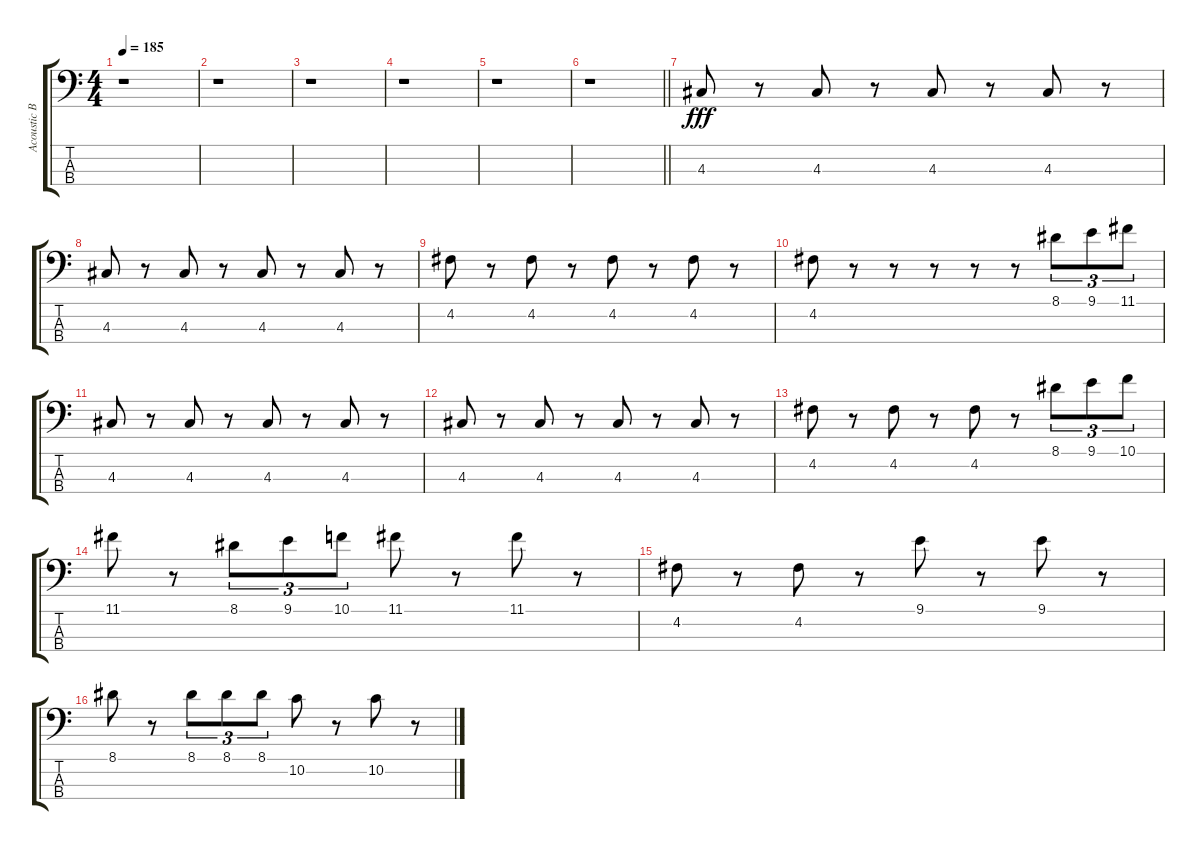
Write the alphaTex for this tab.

\track ("Acoustic Bass " "Acoustic B") {instrument electricbassfinger}
\staff {score tabs}
\tuning (G2 D2 A1 E1) {hide}
\ts (4 4)
\tempo 185
\clef f4
\ks c
r.1{dy fff} |
r.1 |
r.1 |
r.1 |
r.1 |
\barLineRight lightlight
r.1 |
4.3.8 r.8 4.3.8 r.8 4.3.8 r.8 4.3.8 r.8 |
4.3.8 r.8 4.3.8 r.8 4.3.8 r.8 4.3.8 r.8 |
4.2.8 r.8 4.2.8 r.8 4.2.8 r.8 4.2.8 r.8 |
4.2.8 r.8 r.8 r.8 r.8 r.8 8.1.8{tu (3 2)} 9.1.8{tu (3 2)} 11.1.8{tu (3 2)} |
4.3.8 r.8 4.3.8 r.8 4.3.8 r.8 4.3.8 r.8 |
4.3.8 r.8 4.3.8 r.8 4.3.8 r.8 4.3.8 r.8 |
4.2.8 r.8 4.2.8 r.8 4.2.8 r.8 8.1.8{tu (3 2)} 9.1.8{tu (3 2)} 10.1.8{tu (3 2)} |
11.1.8 r.8 8.1.8{tu (3 2)} 9.1.8{tu (3 2)} 10.1.8{tu (3 2)} 11.1.8 r.8 11.1.8 r.8 |
4.2.8 r.8 4.2.8 r.8 9.1.8 r.8 9.1.8 r.8 |
8.1.8 r.8 8.1.8{tu (3 2)} 8.1.8{tu (3 2)} 8.1.8{tu (3 2)} 10.2.8 r.8 10.2.8 r.8
